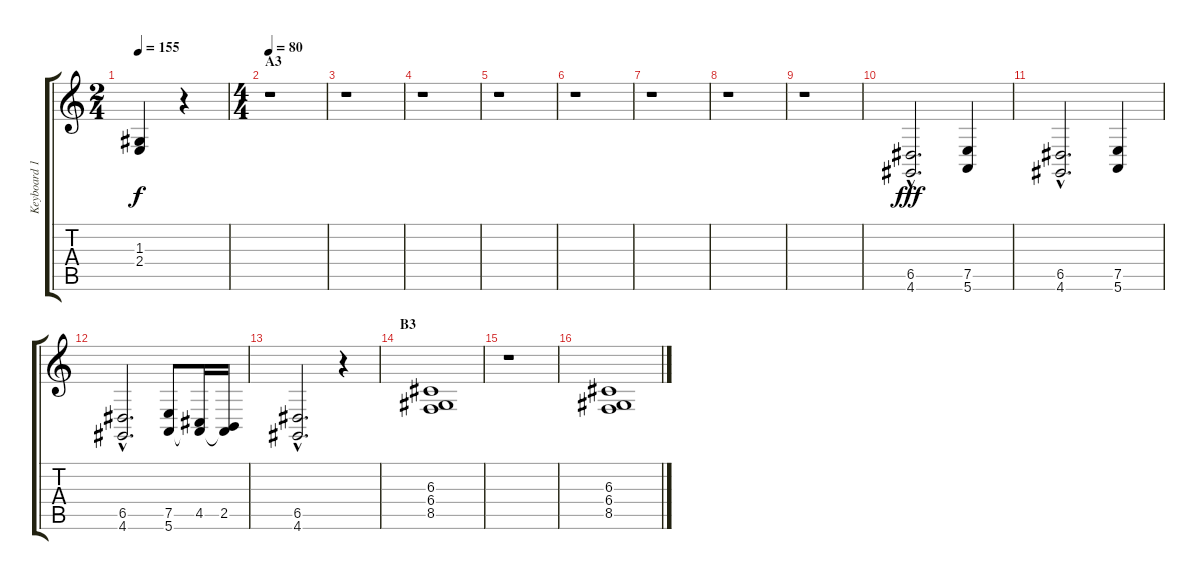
\track ("Keyboard 1" "Keyboard 1") {instrument brasssection}
\staff {score tabs}
\tuning (E4 B3 G3 D3 A2 E2) {hide}
\ts (2 4)
\tempo 155
\clef g2
\ks c
(1.3 2.4).4{dy f} r.4 |
\ts (4 4)
\section ("" "A3")
\tempo 80
r.1 |
r.1 |
r.1 |
r.1 |
r.1 |
r.1 |
r.1 |
r.1 |
(6.5{hac} 4.6{hac}).2{d dy fff} (7.5 5.6).4 |
(6.5{hac} 4.6{hac}).2{d} (7.5 5.6).4 |
(6.5{hac} 4.6{hac}).2{d} (7.5 5.6).8 (4.5 5.6{t}).16 (2.5 5.6{t}).16 |
(6.5{hac} 4.6{hac}).2{d} r.4 |
\section ("" "B3")
(6.3 6.4 8.5).1 |
r.1 |
(6.3 6.4 8.5).1
